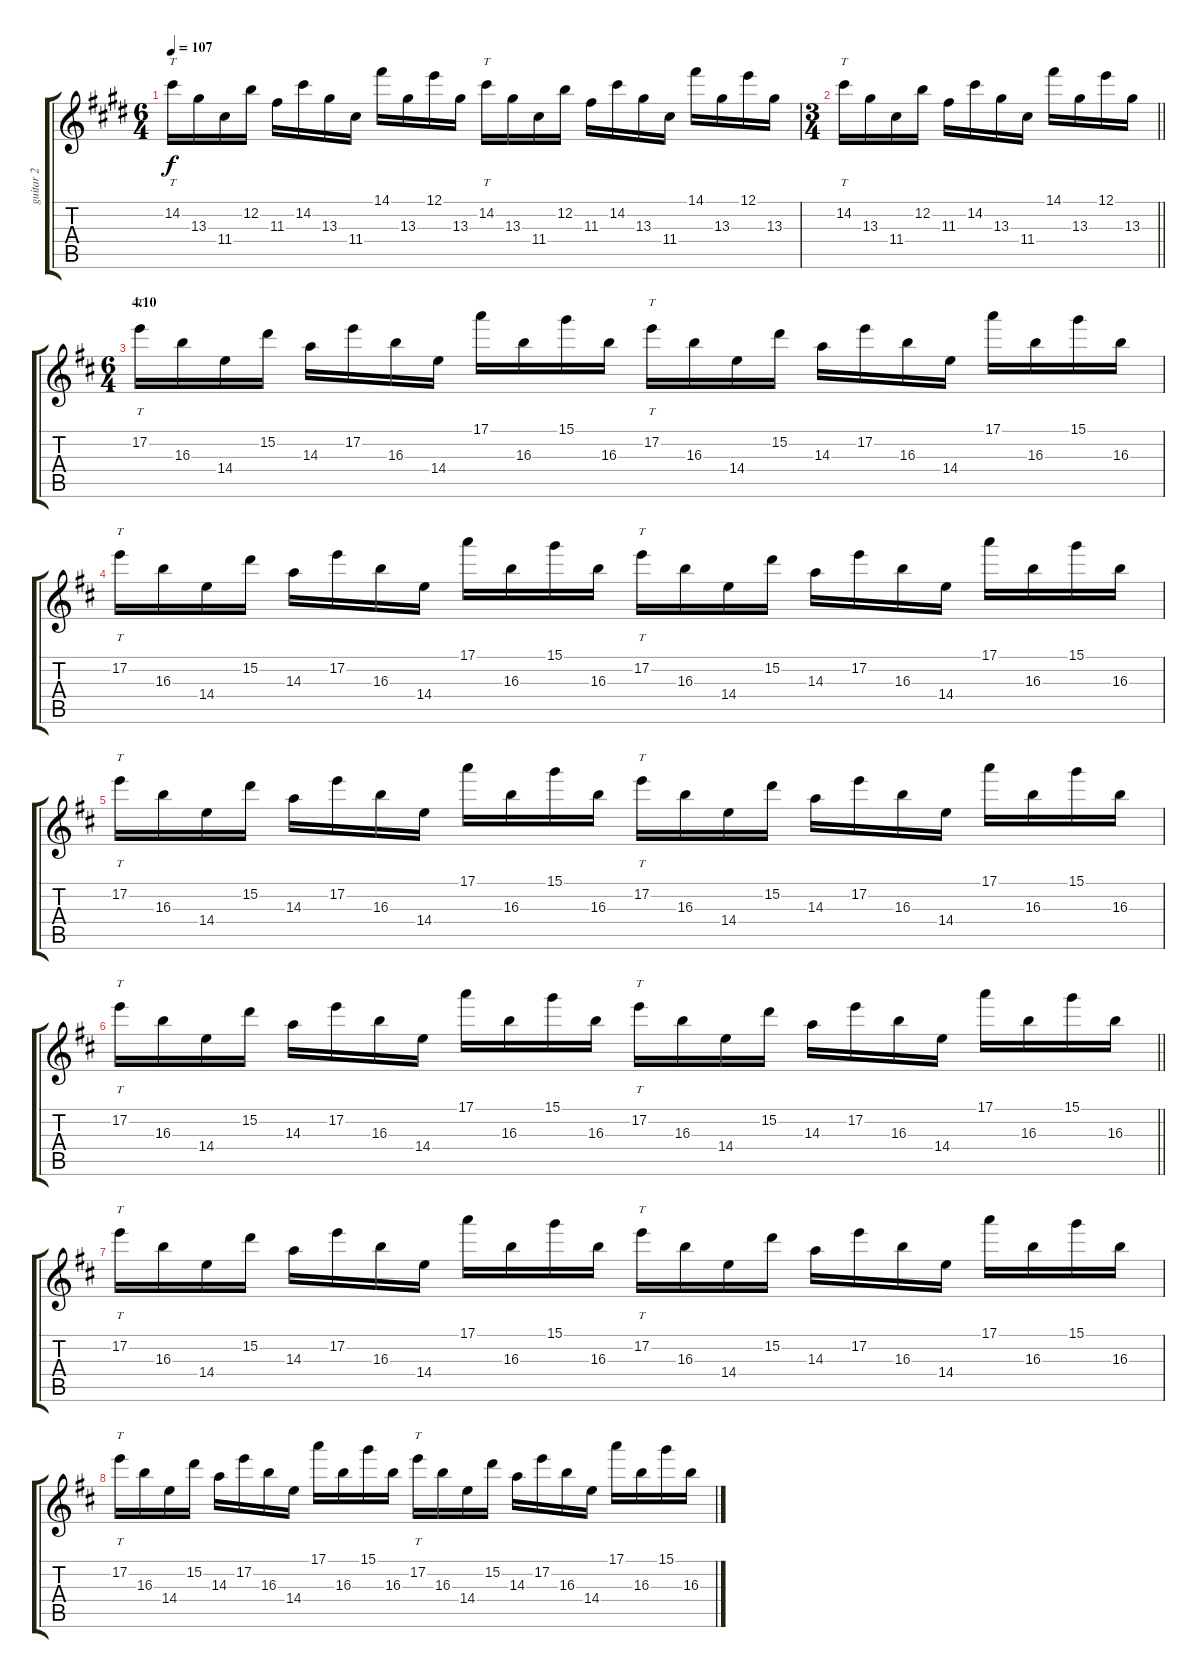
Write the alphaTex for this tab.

\track ("guitar 2" "guitar 2") {instrument electricguitarjazz}
\staff {score tabs}
\tuning (E4 B3 G3 D3 A2 E2) {hide}
\ts (6 4)
\tempo 107
\clef g2
\ks e
14.2.16{tt dy f} 13.3.16 11.4.16 12.2.16 11.3.16 14.2.16 13.3.16 11.4.16 14.1.16 13.3.16 12.1.16 13.3.16 14.2.16{tt} 13.3.16 11.4.16 12.2.16 11.3.16 14.2.16 13.3.16 11.4.16 14.1.16 13.3.16 12.1.16 13.3.16 |
\ts (3 4)
\barLineRight lightlight
14.2.16{tt} 13.3.16 11.4.16 12.2.16 11.3.16 14.2.16 13.3.16 11.4.16 14.1.16 13.3.16 12.1.16 13.3.16 |
\ts (6 4)
\section ("" "4.10")
\ks d
17.2.16{tt} 16.3.16 14.4.16 15.2.16 14.3.16 17.2.16 16.3.16 14.4.16 17.1.16 16.3.16 15.1.16 16.3.16 17.2.16{tt} 16.3.16 14.4.16 15.2.16 14.3.16 17.2.16 16.3.16 14.4.16 17.1.16 16.3.16 15.1.16 16.3.16 |
17.2.16{tt} 16.3.16 14.4.16 15.2.16 14.3.16 17.2.16 16.3.16 14.4.16 17.1.16 16.3.16 15.1.16 16.3.16 17.2.16{tt} 16.3.16 14.4.16 15.2.16 14.3.16 17.2.16 16.3.16 14.4.16 17.1.16 16.3.16 15.1.16 16.3.16 |
17.2.16{tt} 16.3.16 14.4.16 15.2.16 14.3.16 17.2.16 16.3.16 14.4.16 17.1.16 16.3.16 15.1.16 16.3.16 17.2.16{tt} 16.3.16 14.4.16 15.2.16 14.3.16 17.2.16 16.3.16 14.4.16 17.1.16 16.3.16 15.1.16 16.3.16 |
\barLineRight lightlight
17.2.16{tt} 16.3.16 14.4.16 15.2.16 14.3.16 17.2.16 16.3.16 14.4.16 17.1.16 16.3.16 15.1.16 16.3.16 17.2.16{tt} 16.3.16 14.4.16 15.2.16 14.3.16 17.2.16 16.3.16 14.4.16 17.1.16 16.3.16 15.1.16 16.3.16 |
17.2.16{tt} 16.3.16 14.4.16 15.2.16 14.3.16 17.2.16 16.3.16 14.4.16 17.1.16 16.3.16 15.1.16 16.3.16 17.2.16{tt} 16.3.16 14.4.16 15.2.16 14.3.16 17.2.16 16.3.16 14.4.16 17.1.16 16.3.16 15.1.16 16.3.16 |
17.2.16{tt} 16.3.16 14.4.16 15.2.16 14.3.16 17.2.16 16.3.16 14.4.16 17.1.16 16.3.16 15.1.16 16.3.16 17.2.16{tt} 16.3.16 14.4.16 15.2.16 14.3.16 17.2.16 16.3.16 14.4.16 17.1.16 16.3.16 15.1.16 16.3.16
